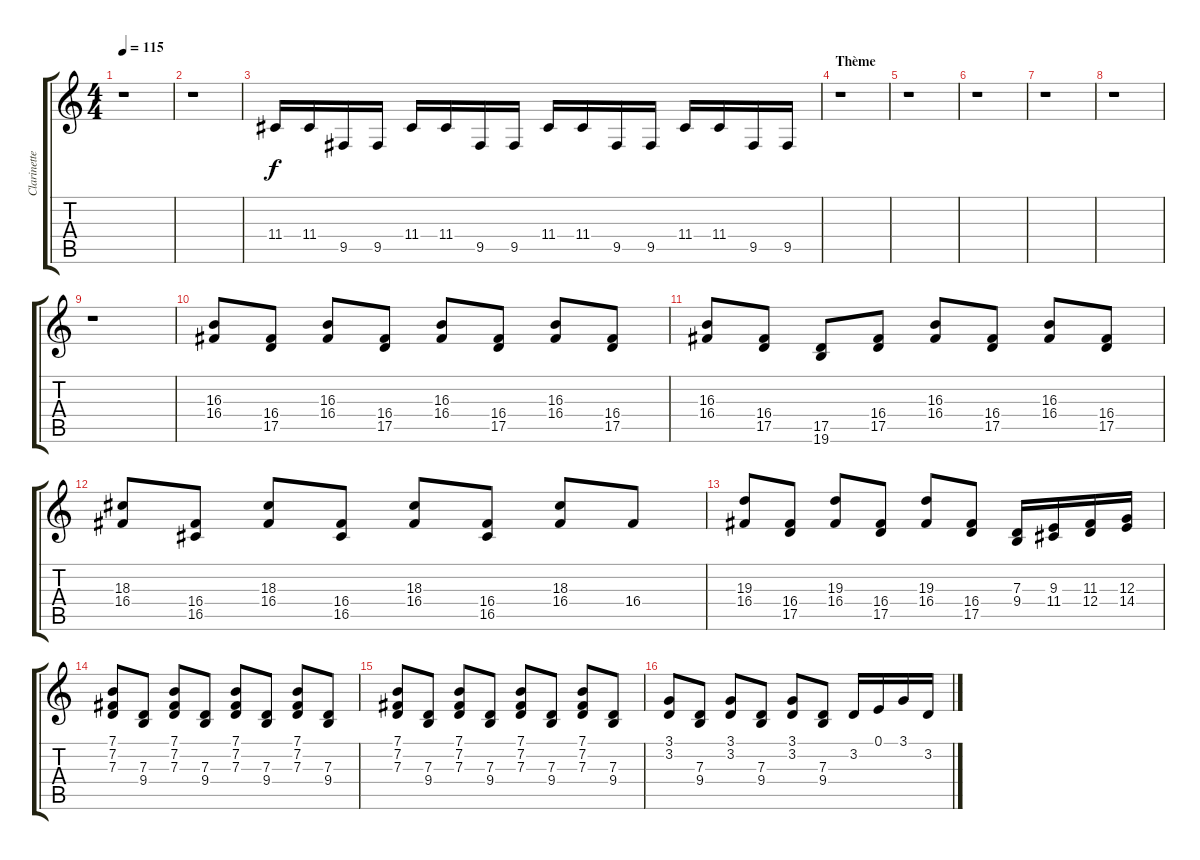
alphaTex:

\track ("Clarinettes" "Clarinette") {instrument clarinet}
\staff {score tabs}
\tuning (E4 B3 G3 D3 A2 E2) {hide}
\ts (4 4)
\tempo 115
\clef g2
\ks c
r.1{dy mp} |
r.1 |
11.4.16{dy f} 11.4.16 9.5.16 9.5.16 11.4.16 11.4.16 9.5.16 9.5.16 11.4.16 11.4.16 9.5.16 9.5.16 11.4.16 11.4.16 9.5.16 9.5.16 |
\section ("" "Thème")
r.1 |
r.1 |
r.1 |
r.1 |
r.1 |
r.1 |
(16.3 16.4).8 (16.4 17.5).8 (16.3 16.4).8 (16.4 17.5).8 (16.3 16.4).8 (16.4 17.5).8 (16.3 16.4).8 (16.4 17.5).8 |
(16.3 16.4).8 (16.4 17.5).8 (17.5 19.6).8 (16.4 17.5).8 (16.3 16.4).8 (16.4 17.5).8 (16.3 16.4).8 (16.4 17.5).8 |
(18.3 16.4).8 (16.4 16.5).8 (18.3 16.4).8 (16.4 16.5).8 (18.3 16.4).8 (16.4 16.5).8 (18.3 16.4).8 16.4.8 |
(19.3 16.4).8 (16.4 17.5).8 (19.3 16.4).8 (16.4 17.5).8 (19.3 16.4).8 (16.4 17.5).8 (7.3 9.4).16 (9.3 11.4).16 (11.3 12.4).16 (12.3 14.4).16 |
(7.1 7.2 7.3).8 (7.3 9.4).8 (7.1 7.2 7.3).8 (7.3 9.4).8 (7.1 7.2 7.3).8 (7.3 9.4).8 (7.1 7.2 7.3).8 (7.3 9.4).8 |
(7.1 7.2 7.3).8 (7.3 9.4).8 (7.1 7.2 7.3).8 (7.3 9.4).8 (7.1 7.2 7.3).8 (7.3 9.4).8 (7.1 7.2 7.3).8 (7.3 9.4).8 |
(3.1 3.2).8 (7.3 9.4).8 (3.1 3.2).8 (7.3 9.4).8 (3.1 3.2).8 (7.3 9.4).8 3.2.16 0.1.16 3.1.16 3.2.16
